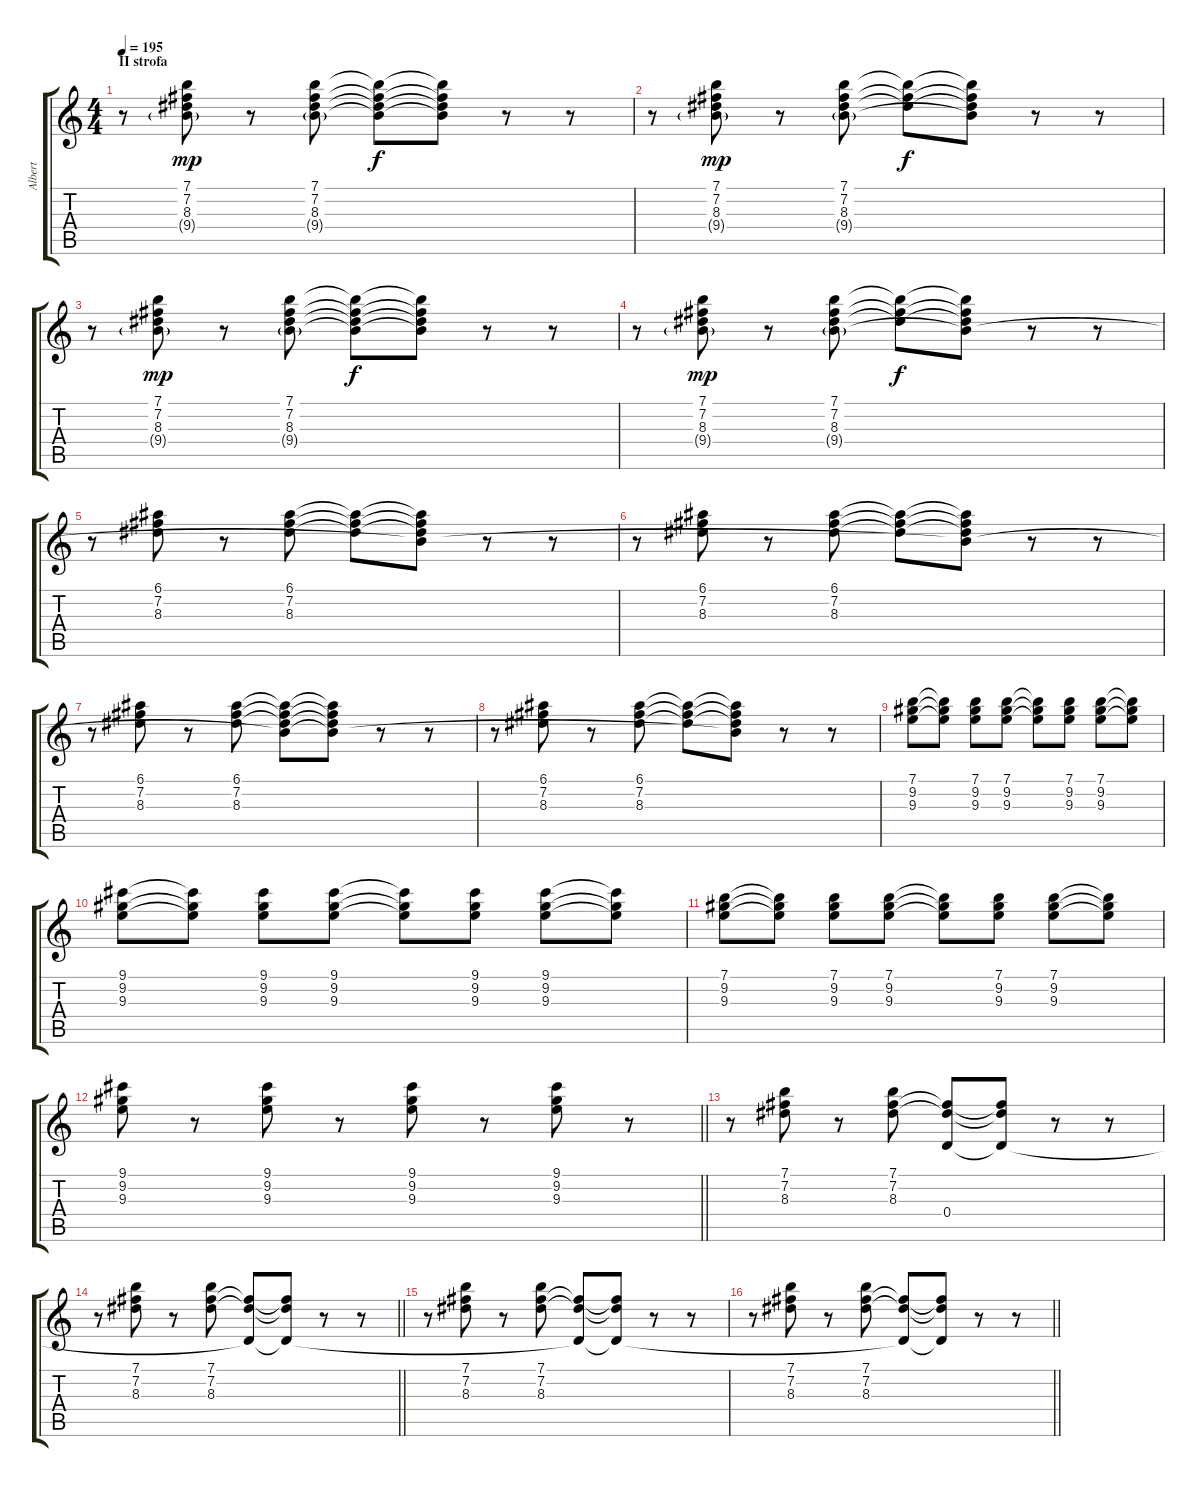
\track ("Albert " "Albert ") {instrument electricguitarjazz}
\staff {score tabs}
\tuning (E4 B3 G3 D3 A2 E2) {hide}
\ts (4 4)
\section ("" "II strofa")
\tempo 195
\clef g2
\ks c
r.8{dy f} (7.1 7.2 8.3 9.4{g}).8{dy mp} r.8 (7.1 7.2 8.3 9.4{g}).8 (7.1{t} 7.2{t} 8.3{t} 9.4{t}).8{dy f} (7.1{t} 7.2{t} 8.3{t} 9.4{t}).8 r.8 r.8 |
r.8 (7.1 7.2 8.3 9.4{g}).8{dy mp} r.8 (7.1 7.2 8.3 9.4{g}).8 (7.1{t} 7.2{t} 8.3{t}).8{dy f} (7.1{t} 7.2{t} 8.3{t} 9.4{t}).8 r.8 r.8 |
r.8 (7.1 7.2 8.3 9.4{g}).8{dy mp} r.8 (7.1 7.2 8.3 9.4{g}).8 (7.1{t} 7.2{t} 8.3{t} 9.4{t}).8{dy f} (7.1{t} 7.2{t} 8.3{t} 9.4{t}).8 r.8 r.8 |
r.8 (7.1 7.2 8.3 9.4{g}).8{dy mp} r.8 (7.1 7.2 8.3 9.4{g}).8 (7.1{t} 7.2{t} 8.3{t}).8{dy f} (7.1{t} 7.2{t} 8.3{t} 9.4{t}).8 r.8 r.8 |
r.8 (6.1 7.2 8.3).8 r.8 (6.1 7.2 8.3).8 (6.1{t} 7.2{t} 8.3{t}).8 (6.1{t} 7.2{t} 8.3{t} 9.4{t}).8 r.8 r.8 |
r.8 (6.1 7.2 8.3).8 r.8 (6.1 7.2 8.3).8 (6.1{t} 7.2{t} 8.3{t}).8 (6.1{t} 7.2{t} 8.3{t} 9.4{t}).8 r.8 r.8 |
r.8 (6.1 7.2 8.3).8 r.8 (6.1 7.2 8.3).8 (6.1{t} 7.2{t} 8.3{t} 9.4{t}).8 (6.1{t} 7.2{t} 8.3{t} 9.4{t}).8 r.8 r.8 |
r.8 (6.1 7.2 8.3).8 r.8 (6.1 7.2 8.3).8 (6.1{t} 7.2{t} 8.3{t}).8 (6.1{t} 7.2{t} 8.3{t} 9.4{t}).8 r.8 r.8 |
(7.1 9.2 9.3).8 (7.1{t} 9.2{t} 9.3{t}).8 (7.1 9.2 9.3).8 (7.1 9.2 9.3).8 (7.1{t} 9.2{t} 9.3{t}).8 (7.1 9.2 9.3).8 (7.1 9.2 9.3).8 (7.1{t} 9.2{t} 9.3{t}).8 |
(9.1 9.2 9.3).8 (9.1{t} 9.2{t} 9.3{t}).8 (9.1 9.2 9.3).8 (9.1 9.2 9.3).8 (9.1{t} 9.2{t} 9.3{t}).8 (9.1 9.2 9.3).8 (9.1 9.2 9.3).8 (9.1{t} 9.2{t} 9.3{t}).8 |
(7.1 9.2 9.3).8 (7.1{t} 9.2{t} 9.3{t}).8 (7.1 9.2 9.3).8 (7.1 9.2 9.3).8 (7.1{t} 9.2{t} 9.3{t}).8 (7.1 9.2 9.3).8 (7.1 9.2 9.3).8 (7.1{t} 9.2{t} 9.3{t}).8 |
\barLineRight lightlight
(9.1 9.2 9.3).8 r.8 (9.1 9.2 9.3).8 r.8 (9.1 9.2 9.3).8 r.8 (9.1 9.2 9.3).8 r.8 |
r.8 (7.1 7.2 8.3).8 r.8 (7.1 7.2 8.3).8 (7.2{t} 8.3{t} 0.4).8 (7.2{t} 8.3{t} 0.4{t}).8 r.8 r.8 |
\barLineRight lightlight
r.8 (7.1 7.2 8.3).8 r.8 (7.1 7.2 8.3).8 (7.2{t} 8.3{t} 0.4{t}).8 (7.2{t} 8.3{t} 0.4{t}).8 r.8 r.8 |
r.8 (7.1 7.2 8.3).8 r.8 (7.1 7.2 8.3).8 (7.2{t} 8.3{t} 0.4{t}).8 (7.2{t} 8.3{t} 0.4{t}).8 r.8 r.8 |
\barLineRight lightlight
r.8 (7.1 7.2 8.3).8 r.8 (7.1 7.2 8.3).8 (7.2{t} 8.3{t} 0.4{t}).8 (7.2{t} 8.3{t} 0.4{t}).8 r.8 r.8
